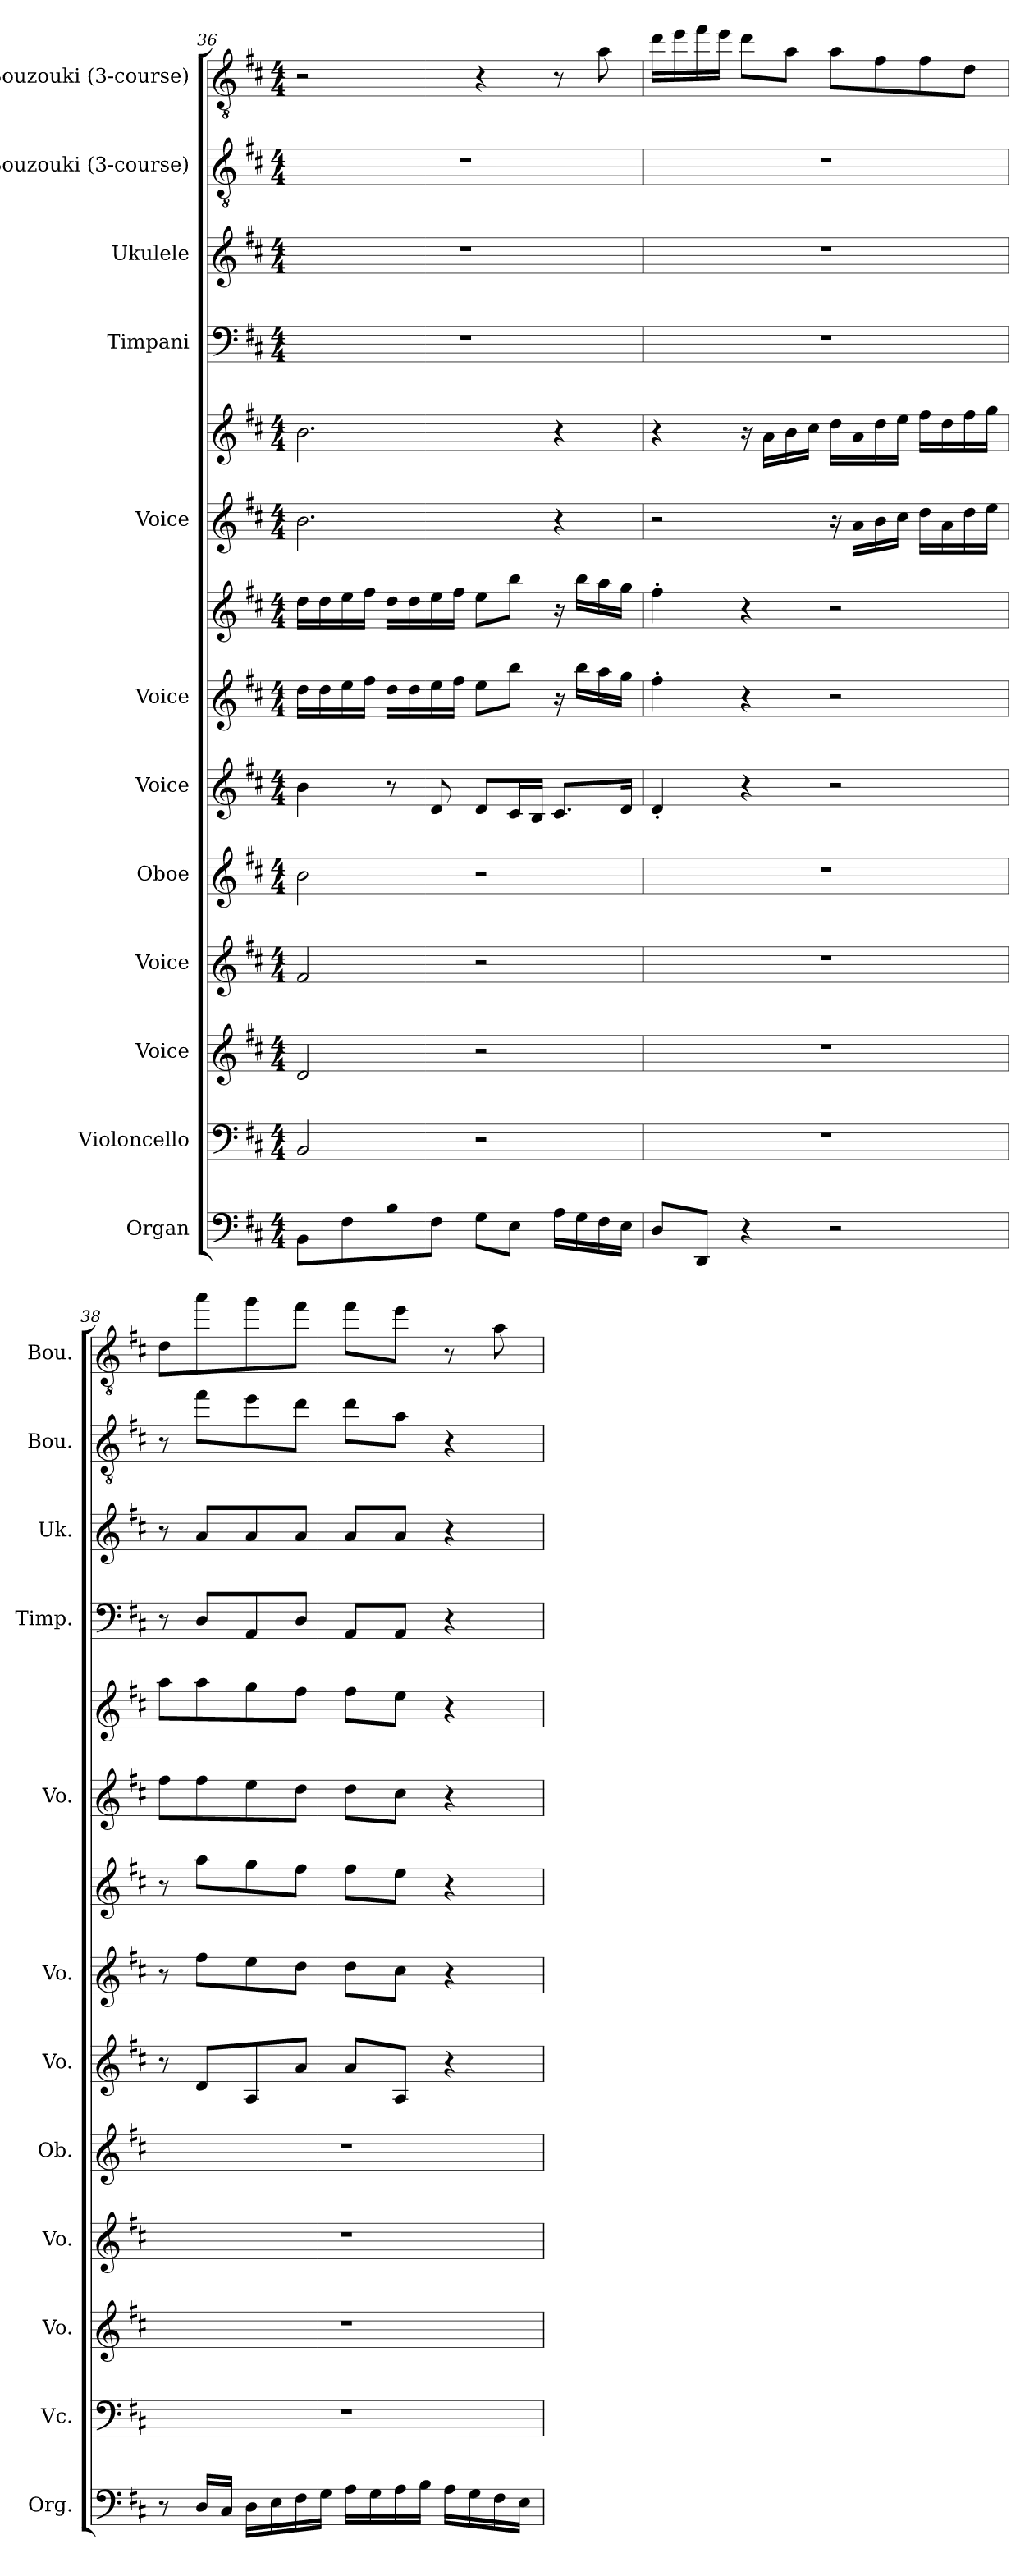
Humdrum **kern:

**kern	**kern	**kern	**kern	**kern	**kern	**kern	**kern	**kern	**kern	**kern	**kern	**kern	**kern
*part12	*part11	*part10	*part9	*part8	*part7	*part6	*part6	*part5	*part5	*part4	*part3	*part2	*part1
*staff14	*staff13	*staff12	*staff11	*staff10	*staff9	*staff8	*staff7	*staff6	*staff5	*staff4	*staff3	*staff2	*staff1
*I"Organ	*I"Violoncello	*I"Voice	*I"Voice	*I"Oboe	*I"Voice	*I"Voice	*	*I"Voice	*	*I"Timpani	*I"Ukulele	*I"Bouzouki (3-course)	*I"Bouzouki (3-course)
*I'Org.	*I'Vc.	*I'Vo.	*I'Vo.	*I'Ob.	*I'Vo.	*I'Vo.	*	*I'Vo.	*	*I'Timp.	*I'Uk.	*I'Bou.	*I'Bou.
*clefF4	*clefF4	*clefG2	*clefG2	*clefG2	*clefG2	*clefG2	*clefG2	*clefG2	*clefG2	*clefF4	*clefG2	*clefGv2	*clefGv2
*k[f#c#]	*k[f#c#]	*k[f#c#]	*k[f#c#]	*k[f#c#]	*k[f#c#]	*k[f#c#]	*k[f#c#]	*k[f#c#]	*k[f#c#]	*k[f#c#]	*k[f#c#]	*k[f#c#]	*k[f#c#]
*M4/4	*M4/4	*M4/4	*M4/4	*M4/4	*M4/4	*M4/4	*M4/4	*M4/4	*M4/4	*M4/4	*M4/4	*M4/4	*M4/4
=36	=36	=36	=36	=36	=36	=36	=36	=36	=36	=36	=36	=36	=36
8BB\L	2BB/	2d/	2f#/	2b\	4b\	16dd\LL	16dd\LL	2.b\	2.b\	1r	1r	1r	2r
.	.	.	.	.	.	16dd\	16dd\	.	.	.	.	.	.
8F#\	.	.	.	.	.	16ee\	16ee\	.	.	.	.	.	.
.	.	.	.	.	.	16ff#\JJ	16ff#\JJ	.	.	.	.	.	.
8B\	.	.	.	.	8r	16dd\LL	16dd\LL	.	.	.	.	.	.
.	.	.	.	.	.	16dd\	16dd\	.	.	.	.	.	.
8F#\J	.	.	.	.	8d/	16ee\	16ee\	.	.	.	.	.	.
.	.	.	.	.	.	16ff#\JJ	16ff#\JJ	.	.	.	.	.	.
8G\L	2r	2r	2r	2r	8d/L	8ee\L	8ee\L	.	.	.	.	.	4r
8E\J	.	.	.	.	16c#/L	8bb\J	8bb\J	.	.	.	.	.	.
.	.	.	.	.	16B/JJ	.	.	.	.	.	.	.	.
16A\LL	.	.	.	.	8.c#/L	16r	16r	4r	4r	.	.	.	8r
16G\	.	.	.	.	.	16bb\LL	16bb\LL	.	.	.	.	.	.
16F#\	.	.	.	.	.	16aa\	16aa\	.	.	.	.	.	8a\
16E\JJ	.	.	.	.	16d/Jk	16gg\JJ	16gg\JJ	.	.	.	.	.	.
!!LO:PB:g=z
=37	=37	=37	=37	=37	=37	=37	=37	=37	=37	=37	=37	=37	=37
8D/L	1r	1r	1r	1r	4d'/	4ff#'\	4ff#'\	2r	4r	1r	1r	1r	16dd\LL
.	.	.	.	.	.	.	.	.	.	.	.	.	16ee\
8DD/J	.	.	.	.	.	.	.	.	.	.	.	.	16ff#\
.	.	.	.	.	.	.	.	.	.	.	.	.	16ee\JJ
4r	.	.	.	.	4r	4r	4r	.	16r	.	.	.	8dd\L
.	.	.	.	.	.	.	.	.	16a\LL	.	.	.	.
.	.	.	.	.	.	.	.	.	16b\	.	.	.	8a\J
.	.	.	.	.	.	.	.	.	16cc#\JJ	.	.	.	.
2r	.	.	.	.	2r	2r	2r	16r	16dd\LL	.	.	.	8a\L
.	.	.	.	.	.	.	.	16a\LL	16a\	.	.	.	.
.	.	.	.	.	.	.	.	16b\	16dd\	.	.	.	8f#\
.	.	.	.	.	.	.	.	16cc#\JJ	16ee\JJ	.	.	.	.
.	.	.	.	.	.	.	.	16dd\LL	16ff#\LL	.	.	.	8f#\
.	.	.	.	.	.	.	.	16a\	16dd\	.	.	.	.
.	.	.	.	.	.	.	.	16dd\	16ff#\	.	.	.	8d\J
.	.	.	.	.	.	.	.	16ee\JJ	16gg\JJ	.	.	.	.
=38	=38	=38	=38	=38	=38	=38	=38	=38	=38	=38	=38	=38	=38
8r	1r	1r	1r	1r	8r	8r	8r	8ff#\L	8aa\L	8r	8r	8r	8d\L
16D/LL	.	.	.	.	8d/L	8ff#\L	8aa\L	8ff#\	8aa\	8D/L	8a/L	8ff#\L	8aa\
16C#/JJ	.	.	.	.	.	.	.	.	.	.	.	.	.
16D\LL	.	.	.	.	8A/	8ee\	8gg\	8ee\	8gg\	8AA/	8a/	8ee\	8gg\
16E\	.	.	.	.	.	.	.	.	.	.	.	.	.
16F#\	.	.	.	.	8a/J	8dd\J	8ff#\J	8dd\J	8ff#\J	8D/J	8a/J	8dd\J	8ff#\J
16G\JJ	.	.	.	.	.	.	.	.	.	.	.	.	.
16A\LL	.	.	.	.	8a/L	8dd\L	8ff#\L	8dd\L	8ff#\L	8AA/L	8a/L	8dd\L	8ff#\L
16G\	.	.	.	.	.	.	.	.	.	.	.	.	.
16A\	.	.	.	.	8A/J	8cc#\J	8ee\J	8cc#\J	8ee\J	8AA/J	8a/J	8a\J	8ee\J
16B\JJ	.	.	.	.	.	.	.	.	.	.	.	.	.
16A\LL	.	.	.	.	4r	4r	4r	4r	4r	4r	4r	4r	8r
16G\	.	.	.	.	.	.	.	.	.	.	.	.	.
16F#\	.	.	.	.	.	.	.	.	.	.	.	.	8a\
16E\JJ	.	.	.	.	.	.	.	.	.	.	.	.	.
=	=	=	=	=	=	=	=	=	=	=	=	=	=
*-	*-	*-	*-	*-	*-	*-	*-	*-	*-	*-	*-	*-	*-
